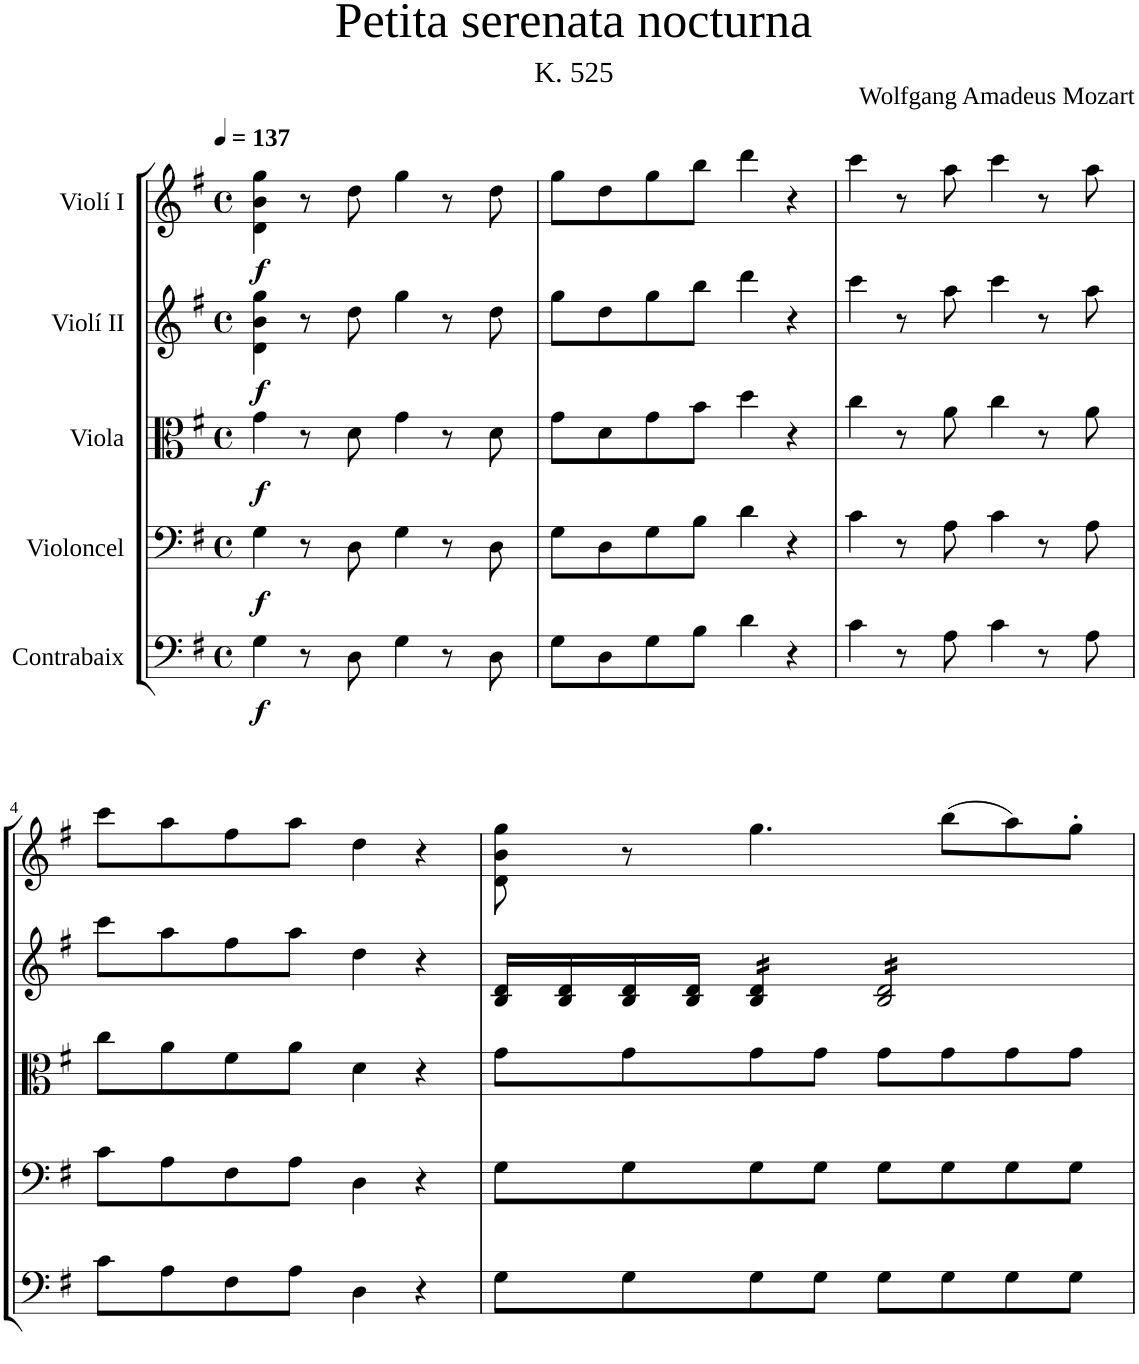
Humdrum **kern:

**kern	**dynam	**kern	**dynam	**kern	**dynam	**kern	**dynam	**kern	**dynam
*part5	*part5	*part4	*part4	*part3	*part3	*part2	*part2	*part1	*part1
*staff5	*staff5	*staff4	*staff4	*staff3	*staff3	*staff2	*staff2	*staff1	*staff1
*I"Contrabaix	*	*I"Violoncel	*	*I"Viola	*	*I"Violí II	*	*I"Violí I	*
*clefF4	*	*clefF4	*	*clefC3	*	*clefG2	*	*clefG2	*
*Trd7c12	*	*	*	*	*	*	*	*	*
*k[f#]	*	*k[f#]	*	*k[f#]	*	*k[f#]	*	*k[f#]	*
*M4/4	*	*M4/4	*	*M4/4	*	*M4/4	*	*M4/4	*
*met(c)	*	*met(c)	*	*met(c)	*	*met(c)	*	*met(c)	*
*MM137	*	*MM137	*	*MM137	*	*MM137	*	*MM137	*
=1	=1	=1	=1	=1	=1	=1	=1	=1	=1
!	!LO:DY:b	!	!LO:DY:b	!	!LO:DY:b	!	!LO:DY:b	!	!LO:DY:b
4G\	f	4G\	f	4g\	f	4d\ 4b\ 4gg\	f	4d\ 4b\ 4gg\	f
8r	.	8r	.	8r	.	8r	.	8r	.
8D\	.	8D\	.	8d\	.	8dd\	.	8dd\	.
4G\	.	4G\	.	4g\	.	4gg\	.	4gg\	.
8r	.	8r	.	8r	.	8r	.	8r	.
8D\	.	8D\	.	8d\	.	8dd\	.	8dd\	.
=2	=2	=2	=2	=2	=2	=2	=2	=2	=2
8G\L	.	8G\L	.	8g\L	.	8gg\L	.	8gg\L	.
8D\	.	8D\	.	8d\	.	8dd\	.	8dd\	.
8G\	.	8G\	.	8g\	.	8gg\	.	8gg\	.
8B\J	.	8B\J	.	8b\J	.	8bb\J	.	8bb\J	.
4d\	.	4d\	.	4dd\	.	4ddd\	.	4ddd\	.
4r	.	4r	.	4r	.	4r	.	4r	.
=3	=3	=3	=3	=3	=3	=3	=3	=3	=3
4c\	.	4c\	.	4cc\	.	4ccc\	.	4ccc\	.
8r	.	8r	.	8r	.	8r	.	8r	.
8A\	.	8A\	.	8a\	.	8aa\	.	8aa\	.
4c\	.	4c\	.	4cc\	.	4ccc\	.	4ccc\	.
8r	.	8r	.	8r	.	8r	.	8r	.
8A\	.	8A\	.	8a\	.	8aa\	.	8aa\	.
!!LO:LB:g=z
=4	=4	=4	=4	=4	=4	=4	=4	=4	=4
8c\L	.	8c\L	.	8cc\L	.	8ccc\L	.	8ccc\L	.
8A\	.	8A\	.	8a\	.	8aa\	.	8aa\	.
8F#\	.	8F#\	.	8f#\	.	8ff#\	.	8ff#\	.
8A\J	.	8A\J	.	8a\J	.	8aa\J	.	8aa\J	.
4D\	.	4D\	.	4d\	.	4dd\	.	4dd\	.
4r	.	4r	.	4r	.	4r	.	4r	.
=5	=5	=5	=5	=5	=5	=5	=5	=5	=5
8G\L	.	8G\L	.	8g\L	.	16B/ 16d/LL	.	8d\ 8b\ 8gg\	.
.	.	.	.	.	.	16B/ 16d/	.	.	.
8G\	.	8G\	.	8g\	.	16B/ 16d/	.	8r	.
.	.	.	.	.	.	16B/ 16d/JJ	.	.	.
*	*	*	*	*	*	*tremolo	*	*	*
8G\	.	8G\	.	8g\	.	16B/ 16d/LL	.	4.gg\	.
.	.	.	.	.	.	16B/ 16d/	.	.	.
8G\J	.	8G\J	.	8g\J	.	16B/ 16d/	.	.	.
.	.	.	.	.	.	16B/ 16d/JJ	.	.	.
8G\L	.	8G\L	.	8g\L	.	16B/ 16d/LL	.	.	.
.	.	.	.	.	.	16B/ 16d/	.	.	.
8G\	.	8G\	.	8g\	.	16B/ 16d/	.	(8bb\L	.
.	.	.	.	.	.	16B/ 16d/	.	.	.
8G\	.	8G\	.	8g\	.	16B/ 16d/	.	8aa\)	.
.	.	.	.	.	.	16B/ 16d/	.	.	.
8G\J	.	8G\J	.	8g\J	.	16B/ 16d/	.	8gg'\J	.
.	.	.	.	.	.	16B/ 16d/JJ	.	.	.
*	*	*	*	*	*	*Xtremolo	*	*	*
=	=	=	=	=	=	=	=	=	=
*-	*-	*-	*-	*-	*-	*-	*-	*-	*-
